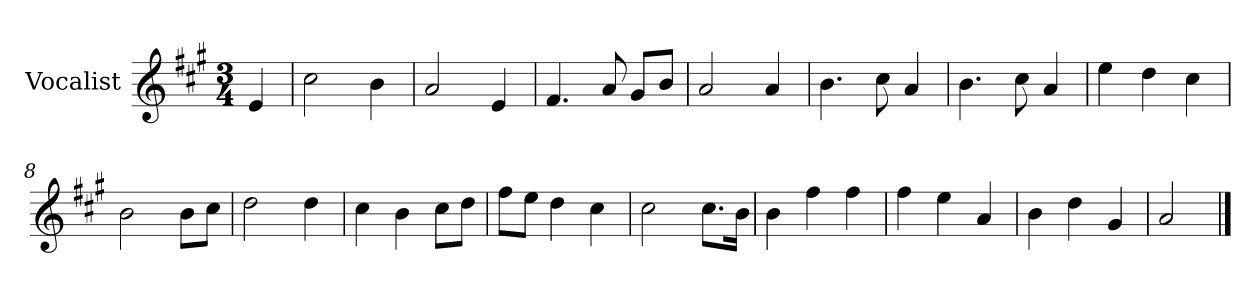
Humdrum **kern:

**kern
*part1
*staff1
*I"Vocalist
*k[f#c#g#]
*A:
*M3/4
=
4e
=1
2cc#
4b
=2
2a
4e
=3
4.f#
8a
8g#L
8bJ
=4
2a
4a
=5
4.b
8cc#
4a
=6
4.b
8cc#
4a
=7
4ee
4dd
4cc#
=8
2b
8bL
8cc#J
=9
2dd
4dd
=10
4cc#
4b
8cc#L
8ddJ
=11
8ff#L
8eeJ
4dd
4cc#
=12
2cc#
8.cc#L
16bJk
=13
4b
4ff#
4ff#
=14
4ff#
4ee
4a
=15
4b
4dd
4g#
=16
2a
==
*-
